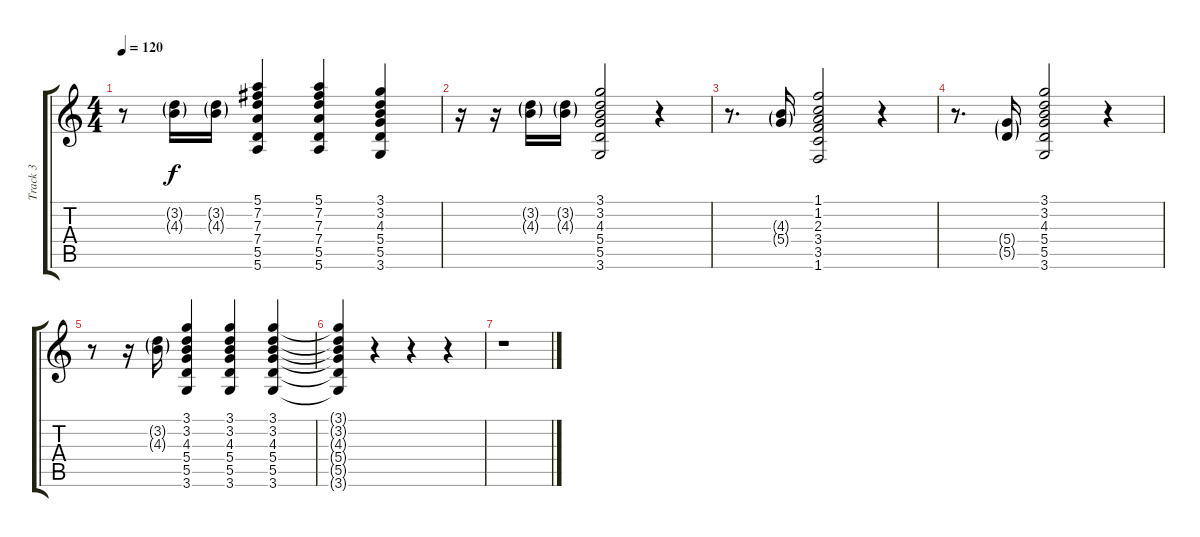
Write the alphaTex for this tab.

\track ("Track 3" "Track 3") {instrument overdrivenguitar}
\staff {score tabs}
\tuning (E4 B3 G3 D3 A2 E2) {hide}
\ts (4 4)
\tempo 120
\clef g2
\ks c
r.8{dy f} (3.2{g} 4.3{g}).16 (3.2{g} 4.3{g}).16 (5.1 7.2 7.3 7.4 5.5 5.6).4 (5.1 7.2 7.3 7.4 5.5 5.6).4 (3.1 3.2 4.3 5.4 5.5 3.6).4 |
r.16 r.16 (3.2{g} 4.3{g}).16 (3.2{g} 4.3{g}).16 (3.1 3.2 4.3 5.4 5.5 3.6).2 r.4 |
r.8{d} (4.3{g} 5.4{g}).16 (1.1 1.2 2.3 3.4 3.5 1.6).2 r.4 |
r.8{d} (5.4{g} 5.5{g}).16 (3.1 3.2 4.3 5.4 5.5 3.6).2 r.4 |
r.8 r.16 (3.2{g} 4.3{g}).16 (3.1 3.2 4.3 5.4 5.5 3.6).4 (3.1 3.2 4.3 5.4 5.5 3.6).4 (3.1 3.2 4.3 5.4 5.5 3.6).4 |
(3.1{t} 3.2{t} 4.3{t} 5.4{t} 5.5{t} 3.6{t}).4 r.4 r.4 r.4 |
r.1
